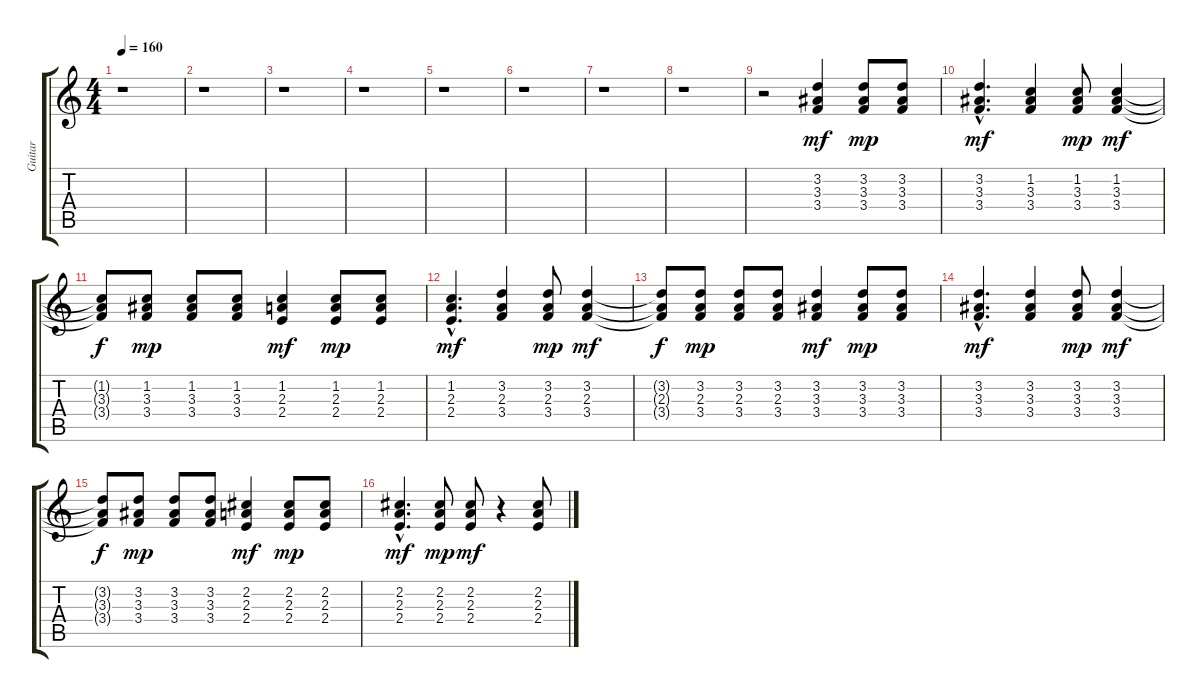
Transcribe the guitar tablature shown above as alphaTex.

\track ("Guitar" "Guitar") {instrument acousticguitarsteel}
\staff {score tabs}
\tuning (E4 B3 G3 D3 A2 E2) {hide}
\ts (4 4)
\tempo 160
\clef g2
\ks c
r.1{dy mf} |
r.1 |
r.1 |
r.1 |
r.1 |
r.1 |
r.1 |
r.1 |
r.2 (3.2 3.3 3.4).4 (3.2 3.3 3.4).8{dy mp} (3.2 3.3 3.4).8 |
(3.2{hac} 3.3{hac} 3.4{hac}).4{d dy mf} (1.2 3.3 3.4).4 (1.2 3.3 3.4).8{dy mp} (1.2 3.3 3.4).4{dy mf} |
(1.2{t} 3.3{t} 3.4{t}).8{dy f} (1.2 3.3 3.4).8{dy mp} (1.2 3.3 3.4).8 (1.2 3.3 3.4).8 (1.2 2.3 2.4).4{dy mf} (1.2 2.3 2.4).8{dy mp} (1.2 2.3 2.4).8 |
(1.2{hac} 2.3{hac} 2.4{hac}).4{d dy mf} (3.2 2.3 3.4).4 (3.2 2.3 3.4).8{dy mp} (3.2 2.3 3.4).4{dy mf} |
(3.2{t} 2.3{t} 3.4{t}).8{dy f} (3.2 2.3 3.4).8{dy mp} (3.2 2.3 3.4).8 (3.2 2.3 3.4).8 (3.2 3.3 3.4).4{dy mf} (3.2 3.3 3.4).8{dy mp} (3.2 3.3 3.4).8 |
(3.2{hac} 3.3{hac} 3.4{hac}).4{d dy mf} (3.2 3.3 3.4).4 (3.2 3.3 3.4).8{dy mp} (3.2 3.3 3.4).4{dy mf} |
(3.2{t} 3.3{t} 3.4{t}).8{dy f} (3.2 3.3 3.4).8{dy mp} (3.2 3.3 3.4).8 (3.2 3.3 3.4).8 (2.2 2.3 2.4).4{dy mf} (2.2 2.3 2.4).8{dy mp} (2.2 2.3 2.4).8 |
(2.2{hac} 2.3{hac} 2.4{hac}).4{d dy mf} (2.2 2.3 2.4).8{dy mp} (2.2 2.3 2.4).8{dy mf} r.4 (2.2 2.3 2.4).8
